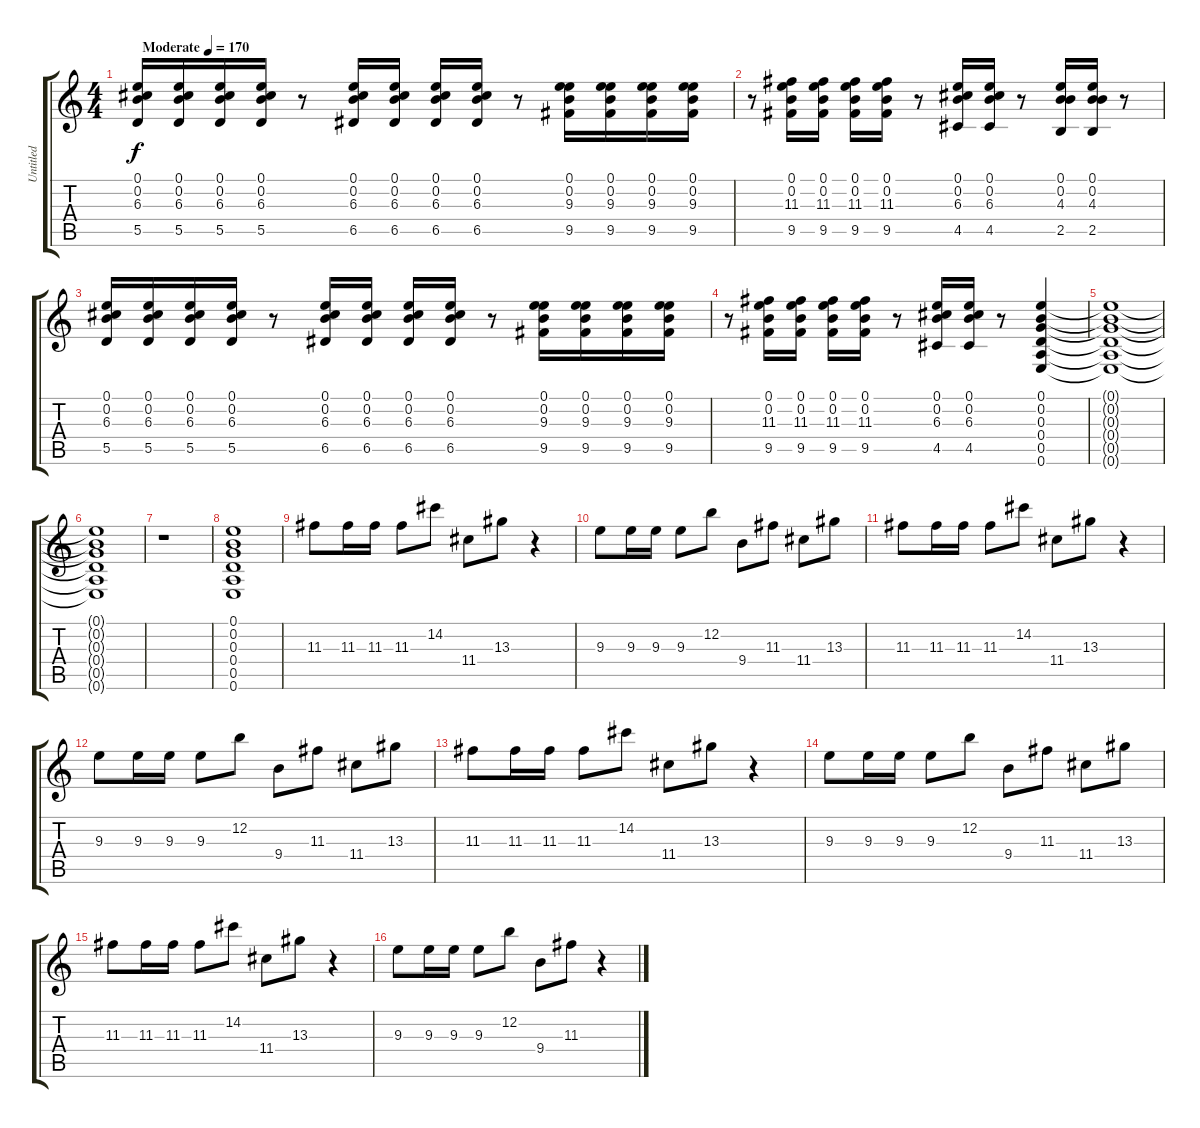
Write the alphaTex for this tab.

\track ("Untitled" "Untitled") {instrument acousticguitarnylon}
\staff {score tabs}
\tuning (E4 B3 G3 D3 A2 E2) {hide}
\ts (4 4)
\tempo (170 "Moderate")
\clef g2
\ks c
(0.1 0.2 6.3 5.5).16{dy f instrument acousticguitarnylon} (0.1 0.2 6.3 5.5).16 (0.1 0.2 6.3 5.5).16 (0.1 0.2 6.3 5.5).16 r.8 (0.1 0.2 6.3 6.5).16 (0.1 0.2 6.3 6.5).16 (0.1 0.2 6.3 6.5).16 (0.1 0.2 6.3 6.5).16 r.8 (0.1 0.2 9.3 9.5).16 (0.1 0.2 9.3 9.5).16 (0.1 0.2 9.3 9.5).16 (0.1 0.2 9.3 9.5).16 |
r.8 (0.1 0.2 11.3 9.5).16 (0.1 0.2 11.3 9.5).16 (0.1 0.2 11.3 9.5).16 (0.1 0.2 11.3 9.5).16 r.8 (0.1 0.2 6.3 4.5).16 (0.1 0.2 6.3 4.5).16 r.8 (0.1 0.2 4.3 2.5).16 (0.1 0.2 4.3 2.5).16 r.8 |
(0.1 0.2 6.3 5.5).16 (0.1 0.2 6.3 5.5).16 (0.1 0.2 6.3 5.5).16 (0.1 0.2 6.3 5.5).16 r.8 (0.1 0.2 6.3 6.5).16 (0.1 0.2 6.3 6.5).16 (0.1 0.2 6.3 6.5).16 (0.1 0.2 6.3 6.5).16 r.8 (0.1 0.2 9.3 9.5).16 (0.1 0.2 9.3 9.5).16 (0.1 0.2 9.3 9.5).16 (0.1 0.2 9.3 9.5).16 |
r.8 (0.1 0.2 11.3 9.5).16 (0.1 0.2 11.3 9.5).16 (0.1 0.2 11.3 9.5).16 (0.1 0.2 11.3 9.5).16 r.8 (0.1 0.2 6.3 4.5).16 (0.1 0.2 6.3 4.5).16 r.8 (0.1 0.2 0.3 0.4 0.5 0.6).4 |
(0.1{t} 0.2{t} 0.3{t} 0.4{t} 0.5{t} 0.6{t}).1 |
(0.1{t} 0.2{t} 0.3{t} 0.4{t} 0.5{t} 0.6{t}).1 |
r.1 |
(0.1 0.2 0.3 0.4 0.5 0.6).1 |
11.3.8 11.3.16 11.3.16 11.3.8 14.2.8 11.4.8 13.3.8 r.4 |
9.3.8 9.3.16 9.3.16 9.3.8 12.2.8 9.4.8 11.3.8 11.4.8 13.3.8 |
11.3.8 11.3.16 11.3.16 11.3.8 14.2.8 11.4.8 13.3.8 r.4 |
9.3.8 9.3.16 9.3.16 9.3.8 12.2.8 9.4.8 11.3.8 11.4.8 13.3.8 |
11.3.8 11.3.16 11.3.16 11.3.8 14.2.8 11.4.8 13.3.8 r.4 |
9.3.8 9.3.16 9.3.16 9.3.8 12.2.8 9.4.8 11.3.8 11.4.8 13.3.8 |
11.3.8 11.3.16 11.3.16 11.3.8 14.2.8 11.4.8 13.3.8 r.4 |
9.3.8 9.3.16 9.3.16 9.3.8 12.2.8 9.4.8 11.3.8 r.4
